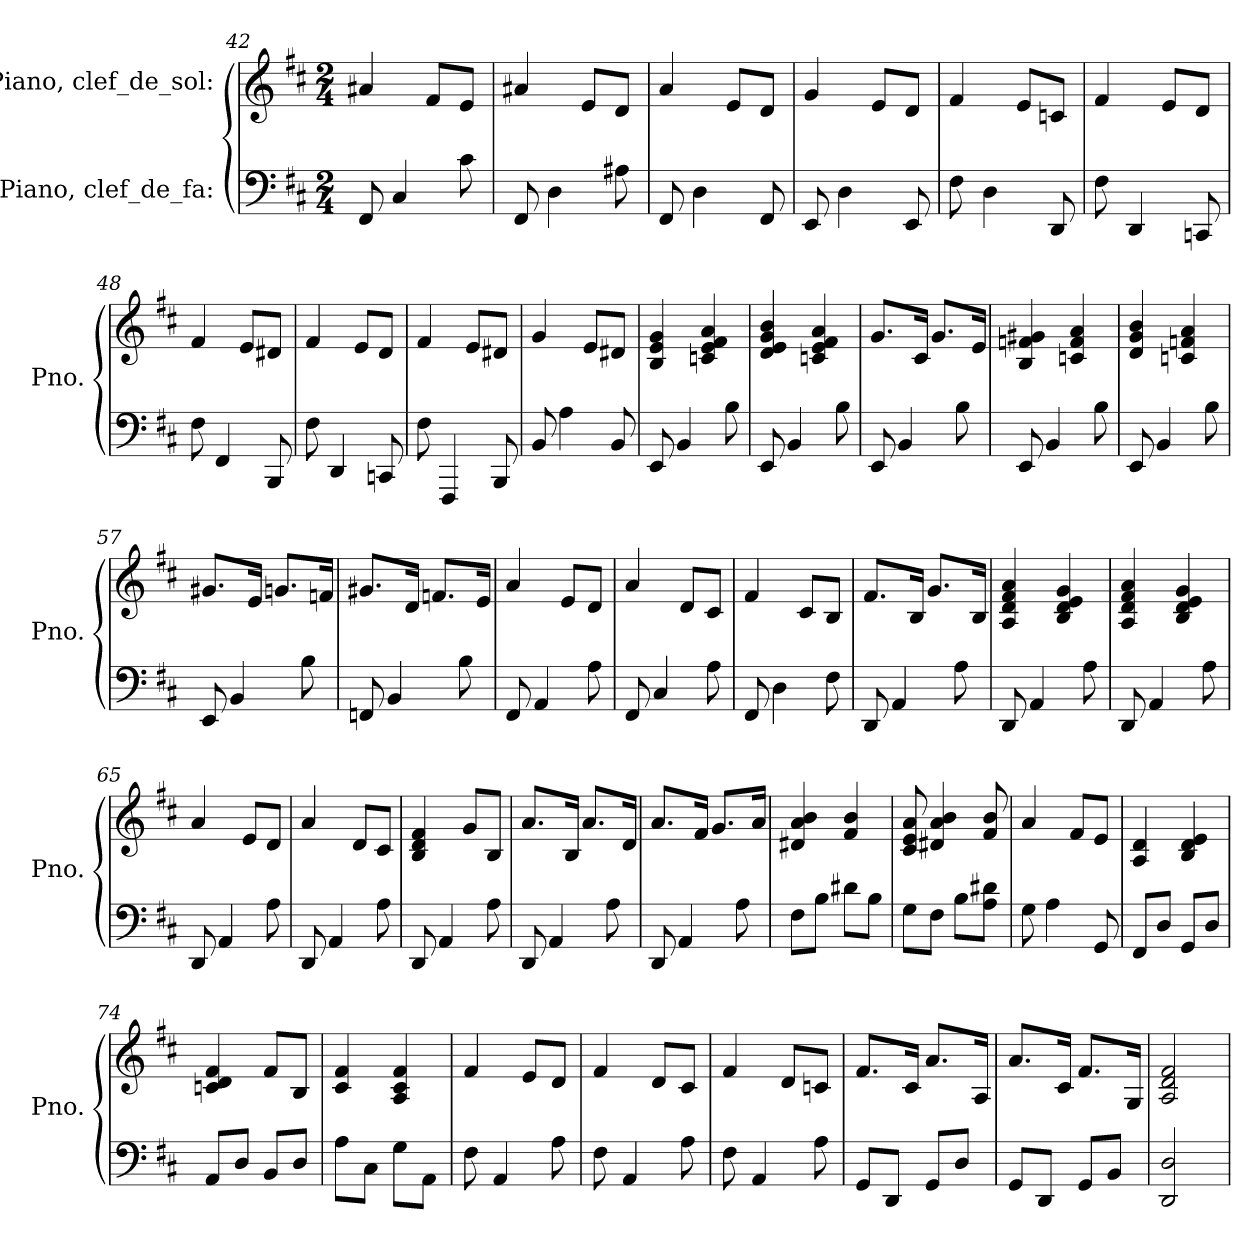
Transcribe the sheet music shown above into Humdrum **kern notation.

**kern	**kern
*part2	*part1
*staff2	*staff1
*I"Piano, clef_de_fa:	*I"Piano, clef_de_sol:
*I'Pno.	*I'Pno.
!!LO:PB:g=z
*clefF4	*clefG2
*k[f#c#]	*k[f#c#]
*M2/4	*M2/4
=42	=42
8FF#/	4a#X/
4C#/	.
.	8f#/L
8c#\	8e/J
=43	=43
8FF#/	4a#X/
4D\	.
.	8e/L
8A#X\	8d/J
=44	=44
8FF#/	4a/
4D\	.
.	8e/L
8FF#/	8d/J
=45	=45
8EE/	4g/
4D\	.
.	8e/L
8EE/	8d/J
=46	=46
8F#\	4f#/
4D\	.
.	8e/L
8DD/	8cn/J
=47	=47
8F#\	4f#/
4DD/	.
.	8e/L
8CCn/	8d/J
=48	=48
8F#\	4f#/
4FF#/	.
.	8e/L
8BBB/	8d#X/J
!!LO:LB:g=z
=49	=49
8F#\	4f#/
4DD/	.
.	8e/L
8CCn/	8d/J
=50	=50
8F#\	4f#/
4FFF#/	.
.	8e/L
8BBB/	8d#X/J
=51	=51
8BB/	4g/
4A\	.
.	8e/L
8BB/	8d#X/J
=52	=52
8EE/	4B/ 4e/ 4g/
4BB/	.
.	4cn/ 4e/ 4f#/ 4a/
8B\	.
=53	=53
8EE/	4d/ 4e/ 4g/ 4b/
4BB/	.
.	4cn/ 4e/ 4f#/ 4a/
8B\	.
=54	=54
8EE/	8.g/L
4BB/	.
.	16c#/Jk
.	8.g/L
8B\	.
.	16e/Jk
=55	=55
8EE/	4B/ 4fn/ 4g#X/
4BB/	.
.	4cn/ 4f/ 4a/
8B\	.
!!LO:LB:g=z
=56	=56
8EE/	4d/ 4g/ 4b/
4BB/	.
.	4cn/ 4fn/ 4a/
8B\	.
=57	=57
8EE/	8.g#X/L
4BB/	.
.	16e/Jk
.	8.gn/L
8B\	.
.	16fn/Jk
=58	=58
8FFn/	8.g#X/L
4BB/	.
.	16d/Jk
.	8.fn/L
8B\	.
.	16e/Jk
=59	=59
8FF#/	4a/
4AA/	.
.	8e/L
8A\	8d/J
=60	=60
8FF#/	4a/
4C#/	.
.	8d/L
8A\	8c#/J
=61	=61
8FF#/	4f#/
4D\	.
.	8c#/L
8F#\	8B/J
=62	=62
8DD/	8.f#/L
4AA/	.
.	16B/Jk
.	8.g/L
8A\	.
.	16B/Jk
!!LO:LB:g=z
=63	=63
8DD/	4A/ 4d/ 4f#/ 4a/
4AA/	.
.	4B/ 4d/ 4e/ 4g/
8A\	.
=64	=64
8DD/	4A/ 4d/ 4f#/ 4a/
4AA/	.
.	4B/ 4d/ 4e/ 4g/
8A\	.
=65	=65
8DD/	4a/
4AA/	.
.	8e/L
8A\	8d/J
=66	=66
8DD/	4a/
4AA/	.
.	8d/L
8A\	8c#/J
=67	=67
8DD/	4B/ 4d/ 4f#/
4AA/	.
.	8g/L
8A\	8B/J
=68	=68
8DD/	8.a/L
4AA/	.
.	16B/Jk
.	8.a/L
8A\	.
.	16d/Jk
=69	=69
8DD/	8.a/L
4AA/	.
.	16f#/Jk
.	8.g/L
8A\	.
.	16a/Jk
=70	=70
8F#\L	4d#X/ 4a/ 4b/
8B\J	.
8d#X\L	4f#/ 4b/
8B\J	.
!!LO:LB:g=z
=71	=71
8G\L	8c#/ 8e/ 8a/
8F#\J	4d#X/ 4a/ 4b/
8B\L	.
8A\ 8d#X\J	8f#/ 8b/
=72	=72
8G\	4a/
4A\	.
.	8f#/L
8GG/	8e/J
=73	=73
8FF#/L	4A/ 4d/
8D/J	.
8GG/L	4B/ 4d/ 4e/
8D/J	.
=74	=74
8AA/L	4cn/ 4d/ 4f#/
8D/J	.
8BB/L	8f#/L
8D/J	8B/J
=75	=75
8A\L	4c#/ 4f#/
8C#\J	.
8G\L	4A/ 4c#/ 4f#/
8AA\J	.
=76	=76
8F#\	4f#/
4AA/	.
.	8e/L
8A\	8d/J
=77	=77
8F#\	4f#/
4AA/	.
.	8d/L
8A\	8c#/J
=78	=78
8F#\	4f#/
4AA/	.
.	8d/L
8A\	8cn/J
!!LO:LB:g=z
=79	=79
8GG/L	8.f#/L
8DD/J	.
.	16c#/Jk
8GG/L	8.a/L
8D/J	.
.	16A/Jk
=80	=80
8GG/L	8.a/L
8DD/J	.
.	16c#/Jk
8GG/L	8.f#/L
8BB/J	.
.	16G/Jk
=81	=81
2DD/ 2D/	2A/ 2d/ 2f#/
=	=
*-	*-
